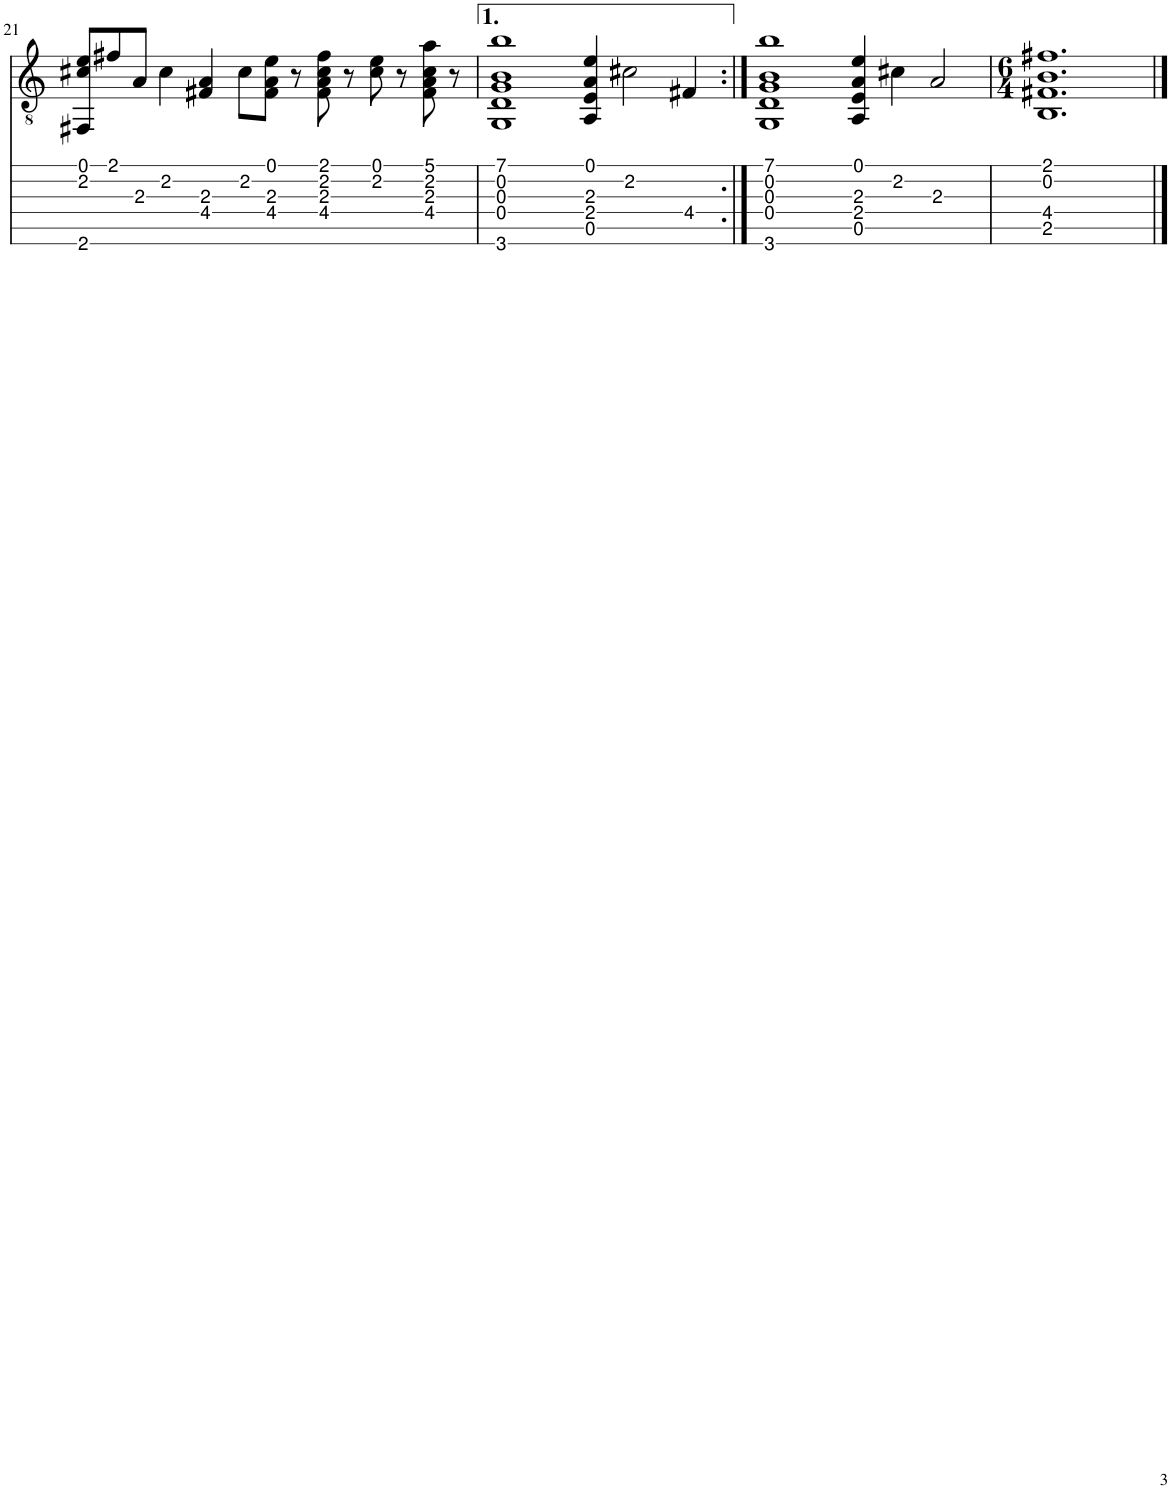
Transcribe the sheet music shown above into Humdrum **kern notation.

**kern	**kern
*part1	*part1
*staff2	*staff1
*I"Acoustic Guitar	*
*I'Guit.	*
!!LO:PB:g=z
*	*clefGv2
*k[]	*k[]
*M8/4	*M8/4
=21	=21
8FF#X\ 8c#X\ 8e\L	8FF#X/ 8c#X/ 8e/L
8f#X	8f#X/
8AJ	8A/J
4c#	4c#\
4F#X 4A	4F#X/ 4A/
8c#L	8c#\L
8F#\ 8A\ 8e\J	8F#\ 8A\ 8e\J
8r	8r
8F# 8A 8c# 8f#	8F#\ 8A\ 8c#\ 8f#\
8r	8r
8c# 8e	8c#\ 8e\
8r	8r
8F# 8A 8c# 8a	8F#\ 8A\ 8c#\ 8a\
8r	8r
=22	=22
1GG 1D 1G 1B 1b	1GG 1D 1G 1B 1b
4AA 4E 4A 4e	4AA/ 4E/ 4A/ 4e/
2c#X	2c#X\
4F#X	4F#X/
=23:|!	=23:|!
1GG 1D 1G 1B 1b	1GG 1D 1G 1B 1b
4AA 4E 4A 4e	4AA/ 4E/ 4A/ 4e/
4c#X	4c#X\
2A	2A/
=24	=24
*M6/4	*M6/4
1.BB 1.F#X 1.B 1.f#X	1.BB 1.F#X 1.B 1.f#X
==	==
*-	*-
